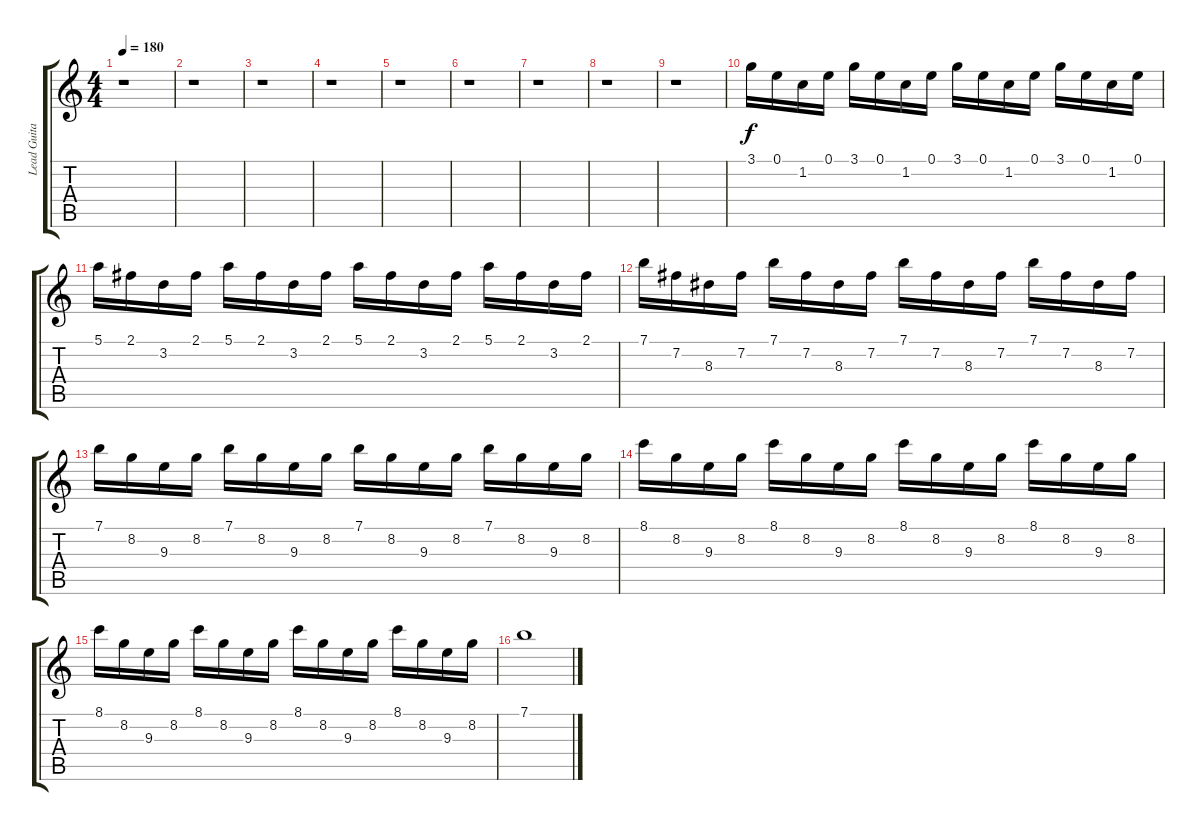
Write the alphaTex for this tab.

\track ("Lead Guitar" "Lead Guita") {instrument overdrivenguitar}
\staff {score tabs}
\tuning (E4 B3 G3 D3 A2 E2) {hide}
\ts (4 4)
\tempo 180
\clef g2
\ks c
r.1{dy f instrument overdrivenguitar} |
r.1 |
r.1 |
r.1 |
r.1 |
r.1 |
r.1 |
r.1 |
r.1 |
3.1.16 0.1.16 1.2.16 0.1.16 3.1.16 0.1.16 1.2.16 0.1.16 3.1.16 0.1.16 1.2.16 0.1.16 3.1.16 0.1.16 1.2.16 0.1.16 |
5.1.16 2.1.16 3.2.16 2.1.16 5.1.16 2.1.16 3.2.16 2.1.16 5.1.16 2.1.16 3.2.16 2.1.16 5.1.16 2.1.16 3.2.16 2.1.16 |
7.1.16 7.2.16 8.3.16 7.2.16 7.1.16 7.2.16 8.3.16 7.2.16 7.1.16 7.2.16 8.3.16 7.2.16 7.1.16 7.2.16 8.3.16 7.2.16 |
7.1.16 8.2.16 9.3.16 8.2.16 7.1.16 8.2.16 9.3.16 8.2.16 7.1.16 8.2.16 9.3.16 8.2.16 7.1.16 8.2.16 9.3.16 8.2.16 |
8.1.16 8.2.16 9.3.16 8.2.16 8.1.16 8.2.16 9.3.16 8.2.16 8.1.16 8.2.16 9.3.16 8.2.16 8.1.16 8.2.16 9.3.16 8.2.16 |
8.1.16 8.2.16 9.3.16 8.2.16 8.1.16 8.2.16 9.3.16 8.2.16 8.1.16 8.2.16 9.3.16 8.2.16 8.1.16 8.2.16 9.3.16 8.2.16 |
7.1.1
